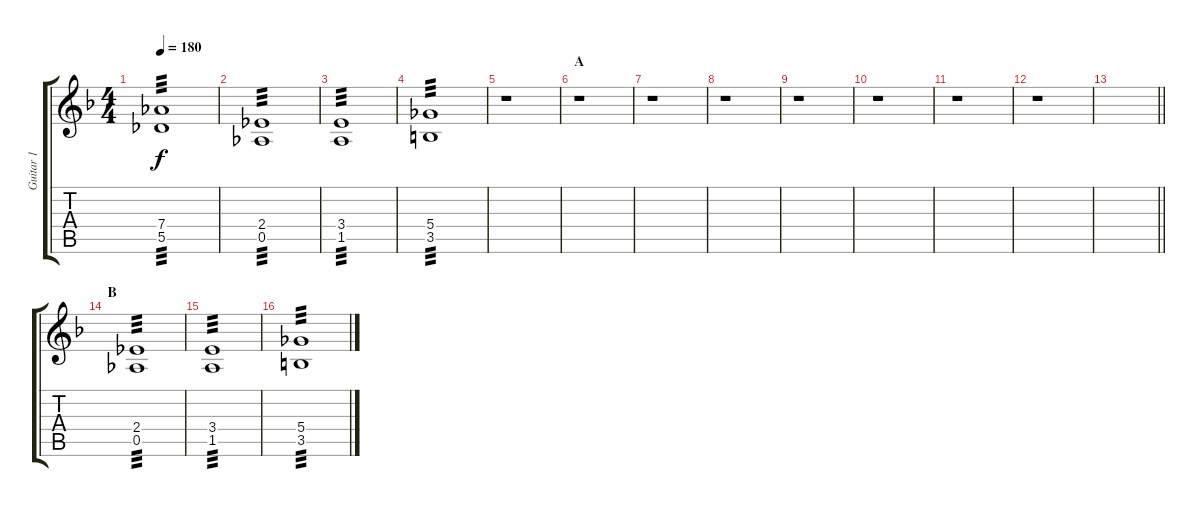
\track ("Guitar 1" "Guitar 1") {instrument distortionguitar}
\staff {score tabs}
\tuning (Eb4 Bb3 Gb3 Db3 Ab2 Eb2) {hide}
\ts (4 4)
\tempo 180
\clef g2
\ks dminor
(7.4 5.5).1{tp 3 dy f} |
(2.4 0.5).1{tp 3} |
(3.4 1.5).1{tp 3} |
(5.4 3.5).1{tp 3} |
r.1 |
\section ("" "A")
r.1 |
r.1 |
r.1 |
r.1 |
r.1 |
r.1 |
r.1 |
\barLineRight lightlight
|
\section ("" "B")
(2.4 0.5).1{tp 3} |
(3.4 1.5).1{tp 3} |
(5.4 3.5).1{tp 3}
